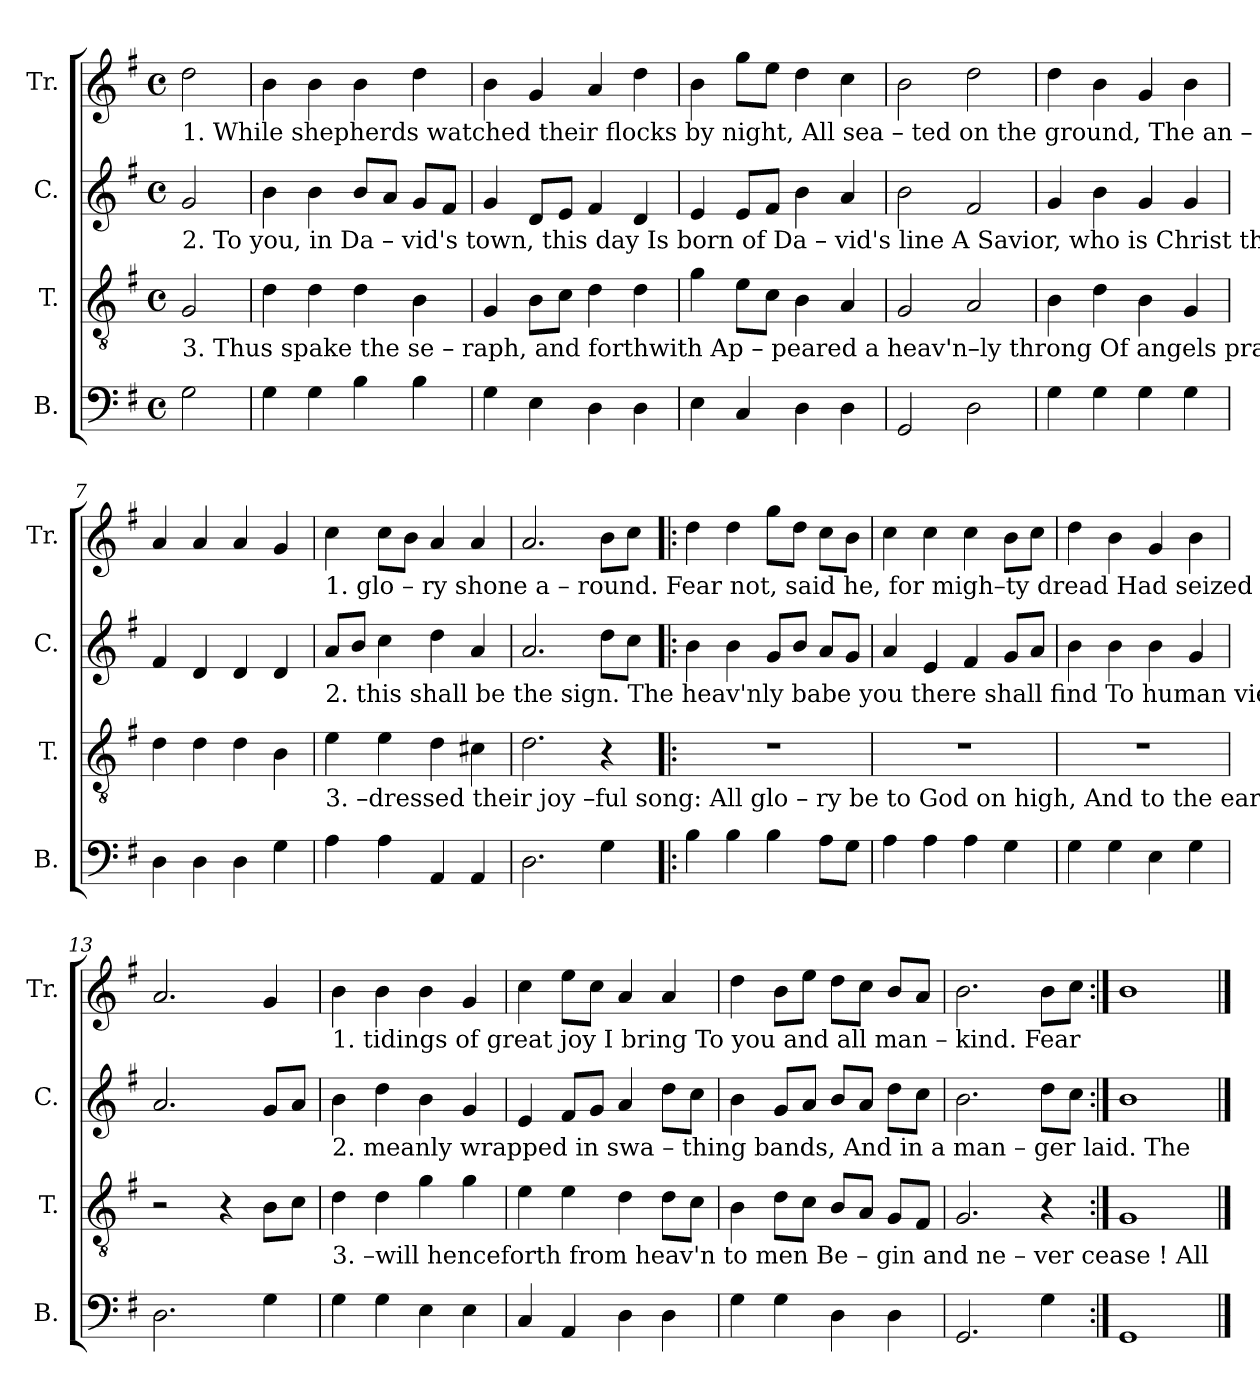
**kern	**kern	**kern	**kern
*part4	*part3	*part2	*part1
*staff4	*staff3	*staff2	*staff1
*I"B.	*I"T.	*I"C.	*I"Tr.
*I'B.	*I'T.	*I'C.	*I'Tr.
*clefF4	*clefGv2	*clefG2	*clefG2
*k[f#]	*k[f#]	*k[f#]	*k[f#]
*M4/4	*M4/4	*M4/4	*M4/4
*met(c)	*met(c)	*met(c)	*met(c)
*MM120	*MM120	*MM120	*MM120
=1	=1	=1	=1
!	!	!	!LO:TX:b:t=1. While shepherds watched their  flocks by  night,     All      sea  –  ted   on    the  ground,  The       an  –  gel   of  the Lord came down, And
!	!	!LO:TX:b:t=2. To       you,   in      Da    –   vid's  town,  this  day      Is       born  of      Da  – vid's  line       A          Savior,    who is Christ the Lord,  And	!
!	!LO:TX:b:t=3. Thus   spake  the   se   –   raph,      and forthwith    Ap – peared a      heav'n–ly  throng     Of        angels    praising    God, and thus  Ad –	!	!
2G\	2G/	2g/	2dd\
=2	=2	=2	=2
4G\	4d\	4b\	4b\
4G\	4d\	4b\	4b\
4B\	4d\	8b/L	4b\
.	.	8a/J	.
4B\	4B\	8g/L	4dd\
.	.	8f#/J	.
=3	=3	=3	=3
4G\	4G/	4g/	4b\
4E\	8B\L	8d/L	4g/
.	8c\J	8e/J	.
4D\	4d\	4f#/	4a/
4D\	4d\	4d/	4dd\
=4	=4	=4	=4
4E\	4g\	4e/	4b\
4C/	8e\L	8e/L	8gg\L
.	8c\J	8f#/J	8ee\J
4D\	4B\	4b\	4dd\
4D\	4A/	4a/	4cc\
=5	=5	=5	=5
2GG/	2G/	2b\	2b\
2D\	2A/	2f#/	2dd\
=6	=6	=6	=6
4G\	4B\	4g/	4dd\
4G\	4d\	4b\	4b\
4G\	4B\	4g/	4g/
4G\	4G/	4g/	4b\
=7	=7	=7	=7
4D\	4d\	4f#/	4a/
4D\	4d\	4d/	4a/
4D\	4d\	4d/	4a/
4G\	4B\	4d/	4g/
!!LO:LB:g=z
=8	=8	=8	=8
!	!	!	!LO:TX:b:t=1. glo    –   ry     shone   a  –  round.        Fear           not,   said    he,      for         migh–ty  dread   Had seized their troubled  mind,            Glad
!	!	!LO:TX:b:t=2.  this     shall     be       the       sign.        The             heav'nly      babe    you      there   shall   find To       human    view displayed,              All	!
!	!LO:TX:b:t=3. –dressed their joy –ful       song&colon;          All               glo – ry      be       to           God   on    high,  And       to   the  earth  be    peace;           Good –	!	!
4A\	4e\	8a/L	4cc\
.	.	8b/J	.
4A\	4e\	4cc\	8cc\L
.	.	.	8b\J
4AA/	4d\	4dd\	4a/
4AA/	4c#X\	4a/	4a/
=9	=9	=9	=9
2.D\	2.d\	2.a/	2.a/
4G\	4r	8dd\L	8b\L
.	.	8cc\J	8cc\J
=10!|:	=10!|:	=10!|:	=10!|:
4B\	1r	4b\	4dd\
4B\	.	4b\	4dd\
4B\	.	8g/L	8gg\L
.	.	8b/J	8dd\J
8A\L	.	8a/L	8cc\L
8G\J	.	8g/J	8b\J
=11	=11	=11	=11
4A\	1r	4a/	4cc\
4A\	.	4e/	4cc\
4A\	.	4f#/	4cc\
4G\	.	8g/L	8b\L
.	.	8a/J	8cc\J
=12	=12	=12	=12
4G\	1r	4b\	4dd\
4G\	.	4b\	4b\
4E\	.	4b\	4g/
4G\	.	4g/	4b\
=13	=13	=13	=13
2.D\	2r	2.a/	2.a/
.	4r	.	.
4G\	8B\L	8g/L	4g/
.	8c\J	8a/J	.
!!LO:LB:g=z
=14	=14	=14	=14
!	!	!	!LO:TX:b:t=1. tidings     of      great   joy      I          bring      To          you     and         all          man   –    kind.           Fear
!	!	!LO:TX:b:t=2. meanly  wrapped  in  swa  – thing   bands,  And       in          a           man  –   ger           laid.             The	!
!	!LO:TX:b:t=3. –will henceforth from heav'n  to    men        Be   –    gin       and        ne    –   ver          cease !           All	!	!
4G\	4d\	4b\	4b\
4G\	4d\	4dd\	4b\
4E\	4g\	4b\	4b\
4E\	4g\	4g/	4g/
=15	=15	=15	=15
4C/	4e\	4e/	4cc\
4AA/	4e\	8f#/L	8ee\L
.	.	8g/J	8cc\J
4D\	4d\	4a/	4a/
4D\	8d\L	8dd\L	4a/
.	8c\J	8cc\J	.
=16	=16	=16	=16
4G\	4B\	4b\	4dd\
4G\	8d\L	8g/L	8b\L
.	8c\J	8a/J	8ee\J
4D\	8B/L	8b/L	8dd\L
.	8A/J	8a/J	8cc\J
4D\	8G/L	8dd\L	8b/L
.	8F#/J	8cc\J	8a/J
=17	=17	=17	=17
2.GG/	2.G/	2.b\	2.b\
4G\	4r	8dd\L	8b\L
.	.	8cc\J	8cc\J
=18:|!	=18:|!	=18:|!	=18:|!
1GG	1G	1b	1b
==	==	==	==
*-	*-	*-	*-
